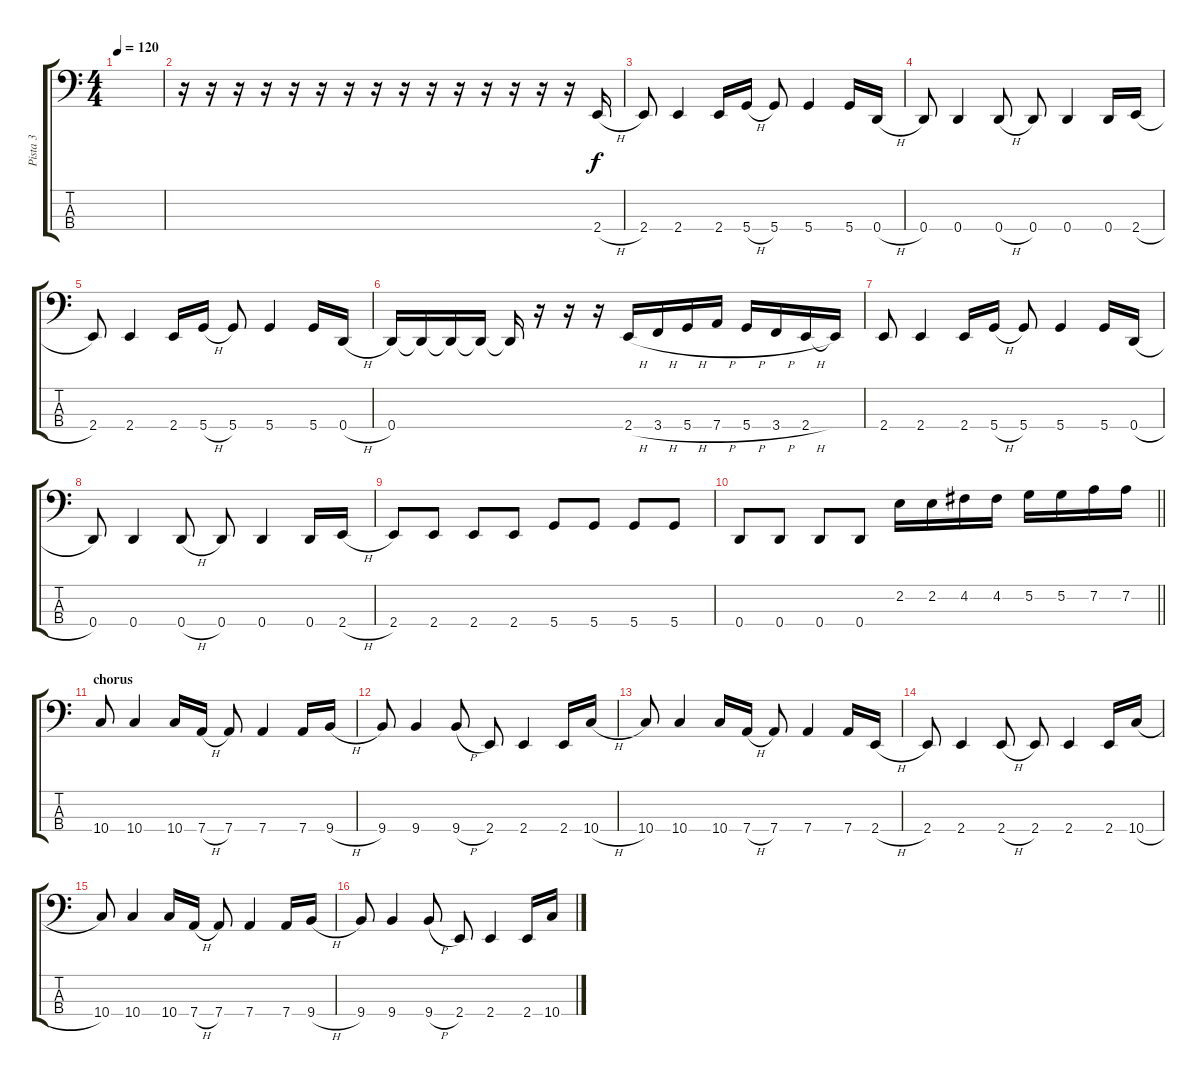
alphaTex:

\track ("Pista 3" "Pista 3") {instrument electricbasspick}
\staff {score tabs}
\tuning (G2 D2 A1 D1) {hide}
\ts (4 4)
\tempo 120
\clef f4
\ks c
|
r.16 r.16 r.16 r.16 r.16 r.16 r.16 r.16 r.16 r.16 r.16 r.16 r.16 r.16 r.16 2.4{h}.16 |
2.4.8 2.4.4 2.4.16 5.4{h}.16 5.4.8 5.4.4 5.4.16 0.4{h}.16 |
0.4.8 0.4.4 0.4{h}.8 0.4.8 0.4.4 0.4.16 2.4{h}.16 |
2.4.8 2.4.4 2.4.16 5.4{h}.16 5.4.8 5.4.4 5.4.16 0.4{h}.16 |
0.4.16 0.4{t}.16 0.4{t}.16 0.4{t}.16 0.4{t}.16 r.16 r.16 r.16 2.4{h}.16 3.4{h}.16 5.4{h}.16 7.4{h}.16 5.4{h}.16 3.4{h}.16 2.4{h}.16 2.4{t}.16 |
2.4.8 2.4.4 2.4.16 5.4{h}.16 5.4.8 5.4.4 5.4.16 0.4{h}.16 |
0.4.8 0.4.4 0.4{h}.8 0.4.8 0.4.4 0.4.16 2.4{h}.16 |
2.4.8 2.4.8 2.4.8 2.4.8 5.4.8 5.4.8 5.4.8 5.4.8 |
\barLineRight lightlight
0.4.8 0.4.8 0.4.8 0.4.8 2.2.16 2.2.16 4.2.16 4.2.16 5.2.16 5.2.16 7.2.16 7.2.16 |
\section ("" "chorus")
10.4.8 10.4.4 10.4.16 7.4{h}.16 7.4.8 7.4.4 7.4.16 9.4{h}.16 |
9.4.8 9.4.4 9.4{h}.8 2.4.8 2.4.4 2.4.16 10.4{h}.16 |
10.4.8 10.4.4 10.4.16 7.4{h}.16 7.4.8 7.4.4 7.4.16 2.4{h}.16 |
2.4.8 2.4.4 2.4{h}.8 2.4.8 2.4.4 2.4.16 10.4{h}.16 |
10.4.8 10.4.4 10.4.16 7.4{h}.16 7.4.8 7.4.4 7.4.16 9.4{h}.16 |
9.4.8 9.4.4 9.4{h}.8 2.4.8 2.4.4 2.4.16 10.4{h}.16
